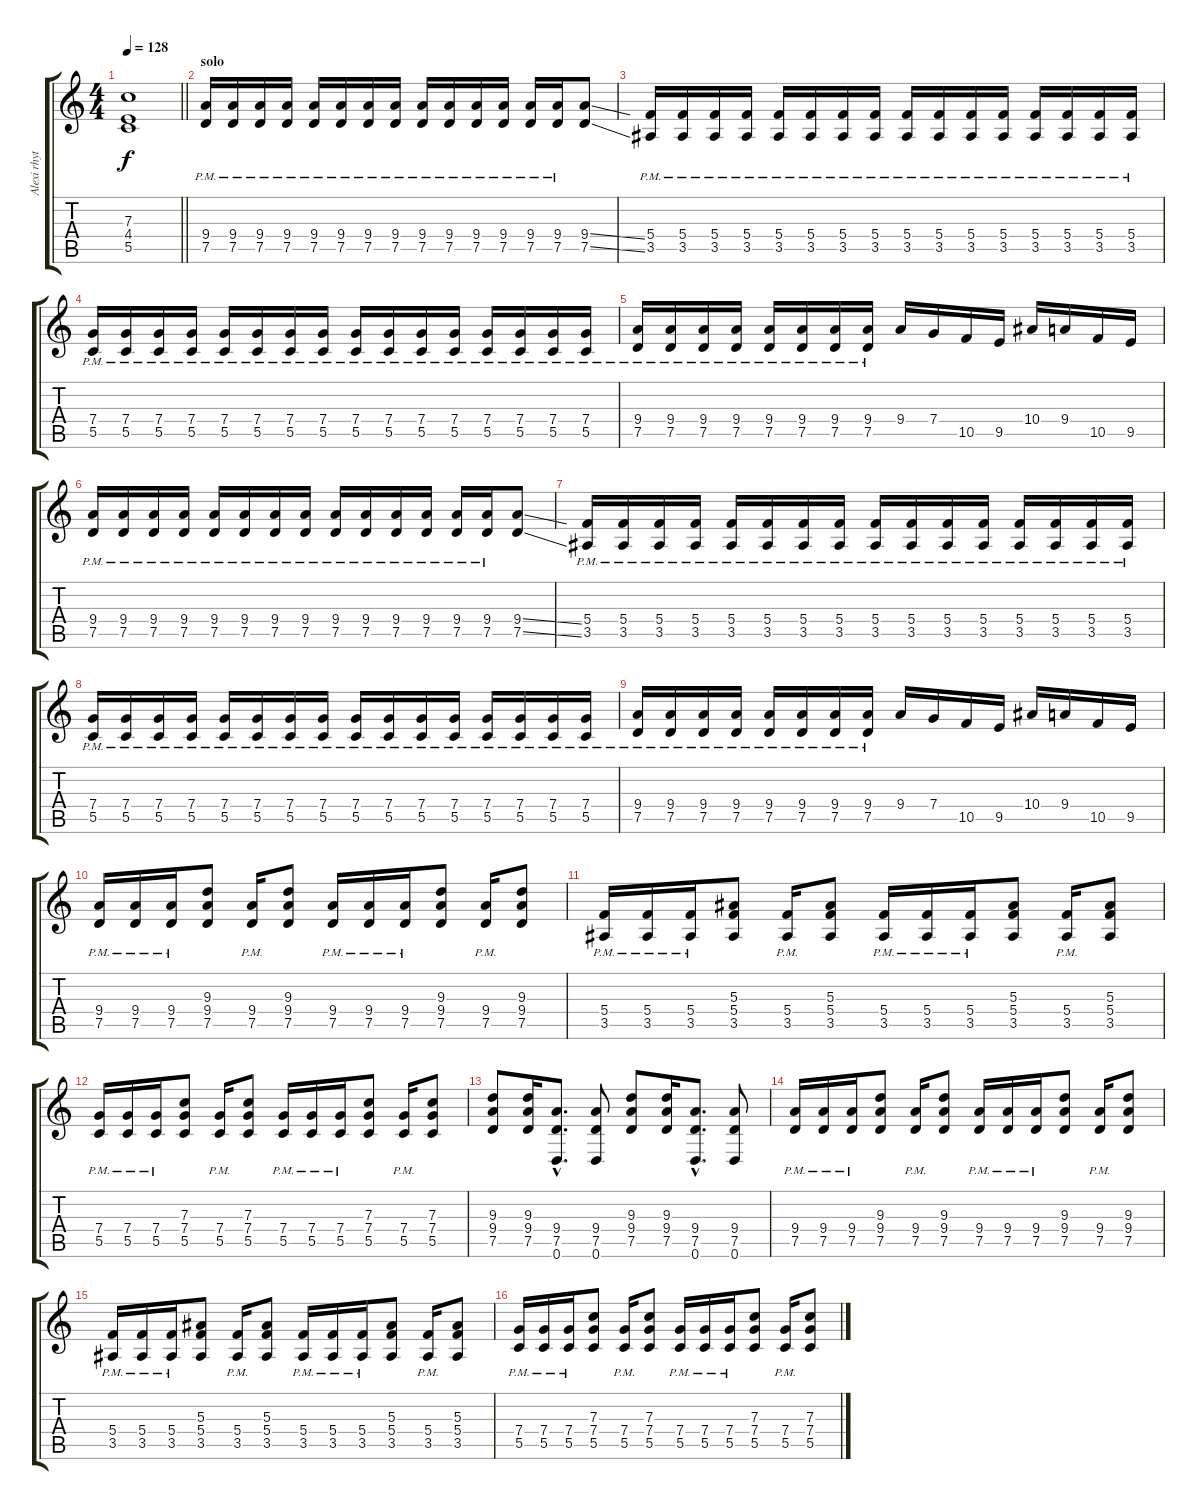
\track ("Alexi rhythm" "Alexi rhyt") {instrument distortionguitar}
\staff {score tabs}
\tuning (D4 A3 F3 C3 G2 D2) {hide}
\ts (4 4)
\tempo 128
\clef g2
\barLineRight lightlight
\ks c
(7.3 4.4 5.5).1{dy f instrument distortionguitar} |
\section ("" "solo")
(9.4{pm} 7.5{pm}).16 (9.4{pm} 7.5{pm}).16 (9.4{pm} 7.5{pm}).16 (9.4{pm} 7.5{pm}).16 (9.4{pm} 7.5{pm}).16 (9.4{pm} 7.5{pm}).16 (9.4{pm} 7.5{pm}).16 (9.4{pm} 7.5{pm}).16 (9.4{pm} 7.5{pm}).16 (9.4{pm} 7.5{pm}).16 (9.4{pm} 7.5{pm}).16 (9.4{pm} 7.5{pm}).16 (9.4{pm} 7.5{pm}).16 (9.4{pm} 7.5{pm}).16 (9.4{ss} 7.5{ss}).8 |
(5.4{pm} 3.5{pm}).16 (5.4{pm} 3.5{pm}).16 (5.4{pm} 3.5{pm}).16 (5.4{pm} 3.5{pm}).16 (5.4{pm} 3.5{pm}).16 (5.4{pm} 3.5{pm}).16 (5.4{pm} 3.5{pm}).16 (5.4{pm} 3.5{pm}).16 (5.4{pm} 3.5{pm}).16 (5.4{pm} 3.5{pm}).16 (5.4{pm} 3.5{pm}).16 (5.4{pm} 3.5{pm}).16 (5.4{pm} 3.5{pm}).16 (5.4{pm} 3.5{pm}).16 (5.4{pm} 3.5{pm}).16 (5.4{pm} 3.5{pm}).16 |
(7.4{pm} 5.5{pm}).16 (7.4{pm} 5.5{pm}).16 (7.4{pm} 5.5{pm}).16 (7.4{pm} 5.5{pm}).16 (7.4{pm} 5.5{pm}).16 (7.4{pm} 5.5{pm}).16 (7.4{pm} 5.5{pm}).16 (7.4{pm} 5.5{pm}).16 (7.4{pm} 5.5{pm}).16 (7.4{pm} 5.5{pm}).16 (7.4{pm} 5.5{pm}).16 (7.4{pm} 5.5{pm}).16 (7.4{pm} 5.5{pm}).16 (7.4{pm} 5.5{pm}).16 (7.4{pm} 5.5{pm}).16 (7.4{pm} 5.5{pm}).16 |
(9.4{pm} 7.5{pm}).16 (9.4{pm} 7.5{pm}).16 (9.4{pm} 7.5{pm}).16 (9.4{pm} 7.5{pm}).16 (9.4{pm} 7.5{pm}).16 (9.4{pm} 7.5{pm}).16 (9.4{pm} 7.5{pm}).16 (9.4{pm} 7.5{pm}).16 9.4.16 7.4.16 10.5.16 9.5.16 10.4.16 9.4.16 10.5.16 9.5.16 |
(9.4{pm} 7.5{pm}).16 (9.4{pm} 7.5{pm}).16 (9.4{pm} 7.5{pm}).16 (9.4{pm} 7.5{pm}).16 (9.4{pm} 7.5{pm}).16 (9.4{pm} 7.5{pm}).16 (9.4{pm} 7.5{pm}).16 (9.4{pm} 7.5{pm}).16 (9.4{pm} 7.5{pm}).16 (9.4{pm} 7.5{pm}).16 (9.4{pm} 7.5{pm}).16 (9.4{pm} 7.5{pm}).16 (9.4{pm} 7.5{pm}).16 (9.4{pm} 7.5{pm}).16 (9.4{ss} 7.5{ss}).8 |
(5.4{pm} 3.5{pm}).16 (5.4{pm} 3.5{pm}).16 (5.4{pm} 3.5{pm}).16 (5.4{pm} 3.5{pm}).16 (5.4{pm} 3.5{pm}).16 (5.4{pm} 3.5{pm}).16 (5.4{pm} 3.5{pm}).16 (5.4{pm} 3.5{pm}).16 (5.4{pm} 3.5{pm}).16 (5.4{pm} 3.5{pm}).16 (5.4{pm} 3.5{pm}).16 (5.4{pm} 3.5{pm}).16 (5.4{pm} 3.5{pm}).16 (5.4{pm} 3.5{pm}).16 (5.4{pm} 3.5{pm}).16 (5.4{pm} 3.5{pm}).16 |
(7.4{pm} 5.5{pm}).16 (7.4{pm} 5.5{pm}).16 (7.4{pm} 5.5{pm}).16 (7.4{pm} 5.5{pm}).16 (7.4{pm} 5.5{pm}).16 (7.4{pm} 5.5{pm}).16 (7.4{pm} 5.5{pm}).16 (7.4{pm} 5.5{pm}).16 (7.4{pm} 5.5{pm}).16 (7.4{pm} 5.5{pm}).16 (7.4{pm} 5.5{pm}).16 (7.4{pm} 5.5{pm}).16 (7.4{pm} 5.5{pm}).16 (7.4{pm} 5.5{pm}).16 (7.4{pm} 5.5{pm}).16 (7.4{pm} 5.5{pm}).16 |
(9.4{pm} 7.5{pm}).16 (9.4{pm} 7.5{pm}).16 (9.4{pm} 7.5{pm}).16 (9.4{pm} 7.5{pm}).16 (9.4{pm} 7.5{pm}).16 (9.4{pm} 7.5{pm}).16 (9.4{pm} 7.5{pm}).16 (9.4{pm} 7.5{pm}).16 9.4.16 7.4.16 10.5.16 9.5.16 10.4.16 9.4.16 10.5.16 9.5.16 |
(9.4{pm} 7.5{pm}).16 (9.4{pm} 7.5{pm}).16 (9.4{pm} 7.5{pm}).16 (9.3 9.4 7.5).8 (9.4{pm} 7.5{pm}).16 (9.3 9.4 7.5).8 (9.4{pm} 7.5{pm}).16 (9.4{pm} 7.5{pm}).16 (9.4{pm} 7.5{pm}).16 (9.3 9.4 7.5).8 (9.4{pm} 7.5{pm}).16 (9.3 9.4 7.5).8 |
(5.4{pm} 3.5{pm}).16 (5.4{pm} 3.5{pm}).16 (5.4{pm} 3.5{pm}).16 (5.3 5.4 3.5).8 (5.4{pm} 3.5{pm}).16 (5.3 5.4 3.5).8 (5.4{pm} 3.5{pm}).16 (5.4{pm} 3.5{pm}).16 (5.4{pm} 3.5{pm}).16 (5.3 5.4 3.5).8 (5.4{pm} 3.5{pm}).16 (5.3 5.4 3.5).8 |
(7.4{pm} 5.5{pm}).16 (7.4{pm} 5.5{pm}).16 (7.4{pm} 5.5{pm}).16 (7.3 7.4 5.5).8 (7.4{pm} 5.5{pm}).16 (7.3 7.4 5.5).8 (7.4{pm} 5.5{pm}).16 (7.4{pm} 5.5{pm}).16 (7.4{pm} 5.5{pm}).16 (7.3 7.4 5.5).8 (7.4{pm} 5.5{pm}).16 (7.3 7.4 5.5).8 |
(9.3 9.4 7.5).8 (9.3 9.4 7.5).16 (9.4{hac} 7.5{hac} 0.6{hac}).8{d} (9.4 7.5 0.6).8 (9.3 9.4 7.5).8 (9.3 9.4 7.5).16 (9.4{hac} 7.5{hac} 0.6{hac}).8{d} (9.4 7.5 0.6).8 |
(9.4{pm} 7.5{pm}).16 (9.4{pm} 7.5{pm}).16 (9.4{pm} 7.5{pm}).16 (9.3 9.4 7.5).8 (9.4{pm} 7.5{pm}).16 (9.3 9.4 7.5).8 (9.4{pm} 7.5{pm}).16 (9.4{pm} 7.5{pm}).16 (9.4{pm} 7.5{pm}).16 (9.3 9.4 7.5).8 (9.4{pm} 7.5{pm}).16 (9.3 9.4 7.5).8 |
(5.4{pm} 3.5{pm}).16 (5.4{pm} 3.5{pm}).16 (5.4{pm} 3.5{pm}).16 (5.3 5.4 3.5).8 (5.4{pm} 3.5{pm}).16 (5.3 5.4 3.5).8 (5.4{pm} 3.5{pm}).16 (5.4{pm} 3.5{pm}).16 (5.4{pm} 3.5{pm}).16 (5.3 5.4 3.5).8 (5.4{pm} 3.5{pm}).16 (5.3 5.4 3.5).8 |
(7.4{pm} 5.5{pm}).16 (7.4{pm} 5.5{pm}).16 (7.4{pm} 5.5{pm}).16 (7.3 7.4 5.5).8 (7.4{pm} 5.5{pm}).16 (7.3 7.4 5.5).8 (7.4{pm} 5.5{pm}).16 (7.4{pm} 5.5{pm}).16 (7.4{pm} 5.5{pm}).16 (7.3 7.4 5.5).8 (7.4{pm} 5.5{pm}).16 (7.3 7.4 5.5).8
